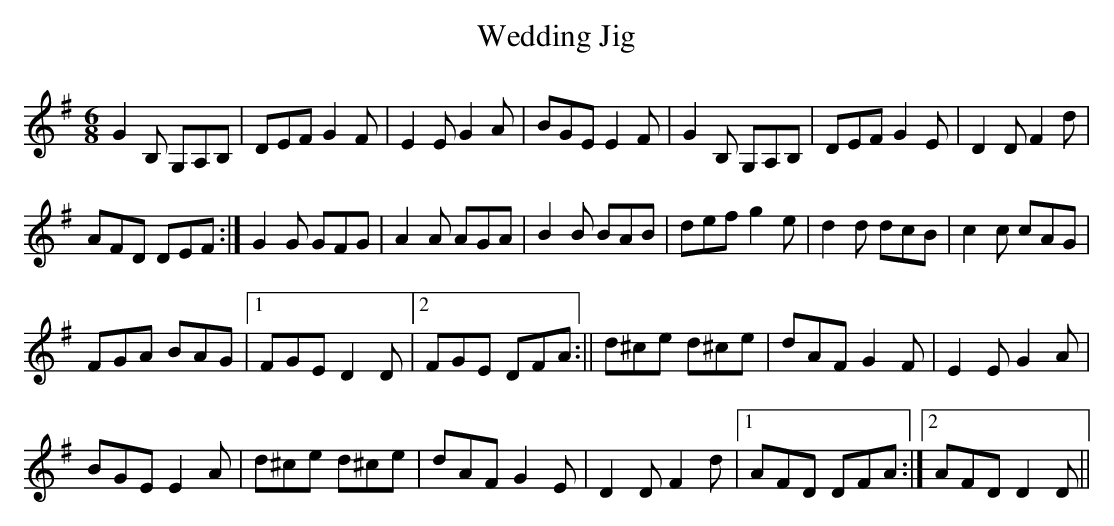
X:1
T:Wedding Jig
M:6/8
L:1/8
K:G
G2B, G,A,B,|DEF G2F|E2E G2A|BGE E2F|G2B, G,A,B,|DEF G2E|D2D F2d|
AFD DEF:|G2G GFG|A2A AGA|B2B BAB|def g2e|d2d dcB|c2c cAG|
FGA BAG|1FGE D2D|2FGE DFA:||d^ce d^ce|dAF G2F|E2E G2A|
BGE E2A|d^ce d^ce|dAF G2E|D2D F2d|1AFD DFA:|2AFD D2D||
